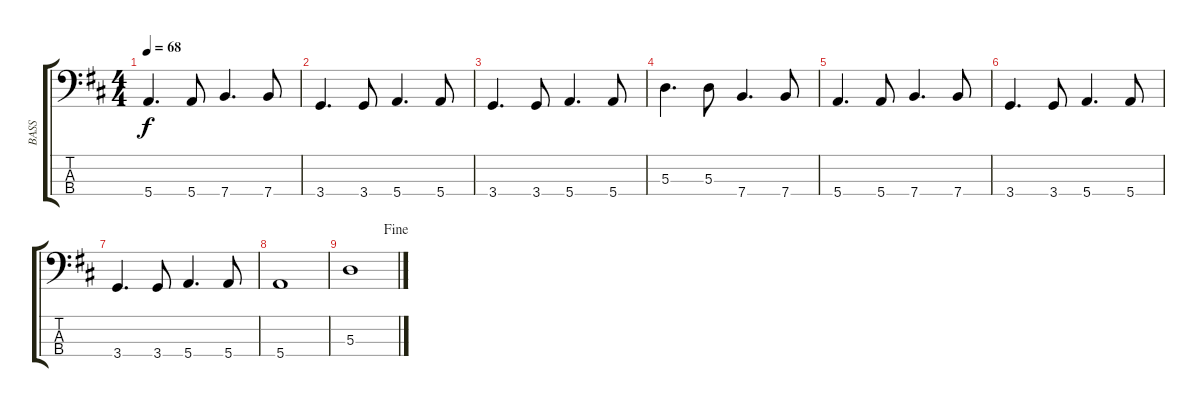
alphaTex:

\track ("BASS" "BASS") {instrument electricbassfinger}
\staff {score tabs}
\tuning (G2 D2 A1 E1) {hide}
\ts (4 4)
\tempo 68
\clef f4
\ks d
5.4.4{d dy f} 5.4.8 7.4.4{d} 7.4.8 |
3.4.4{d} 3.4.8 5.4.4{d} 5.4.8 |
3.4.4{d} 3.4.8 5.4.4{d} 5.4.8 |
5.3.4{d} 5.3.8 7.4.4{d} 7.4.8 |
5.4.4{d} 5.4.8 7.4.4{d} 7.4.8 |
3.4.4{d} 3.4.8 5.4.4{d} 5.4.8 |
3.4.4{d} 3.4.8 5.4.4{d} 5.4.8 |
5.4.1 |
\jump fine
5.3.1
